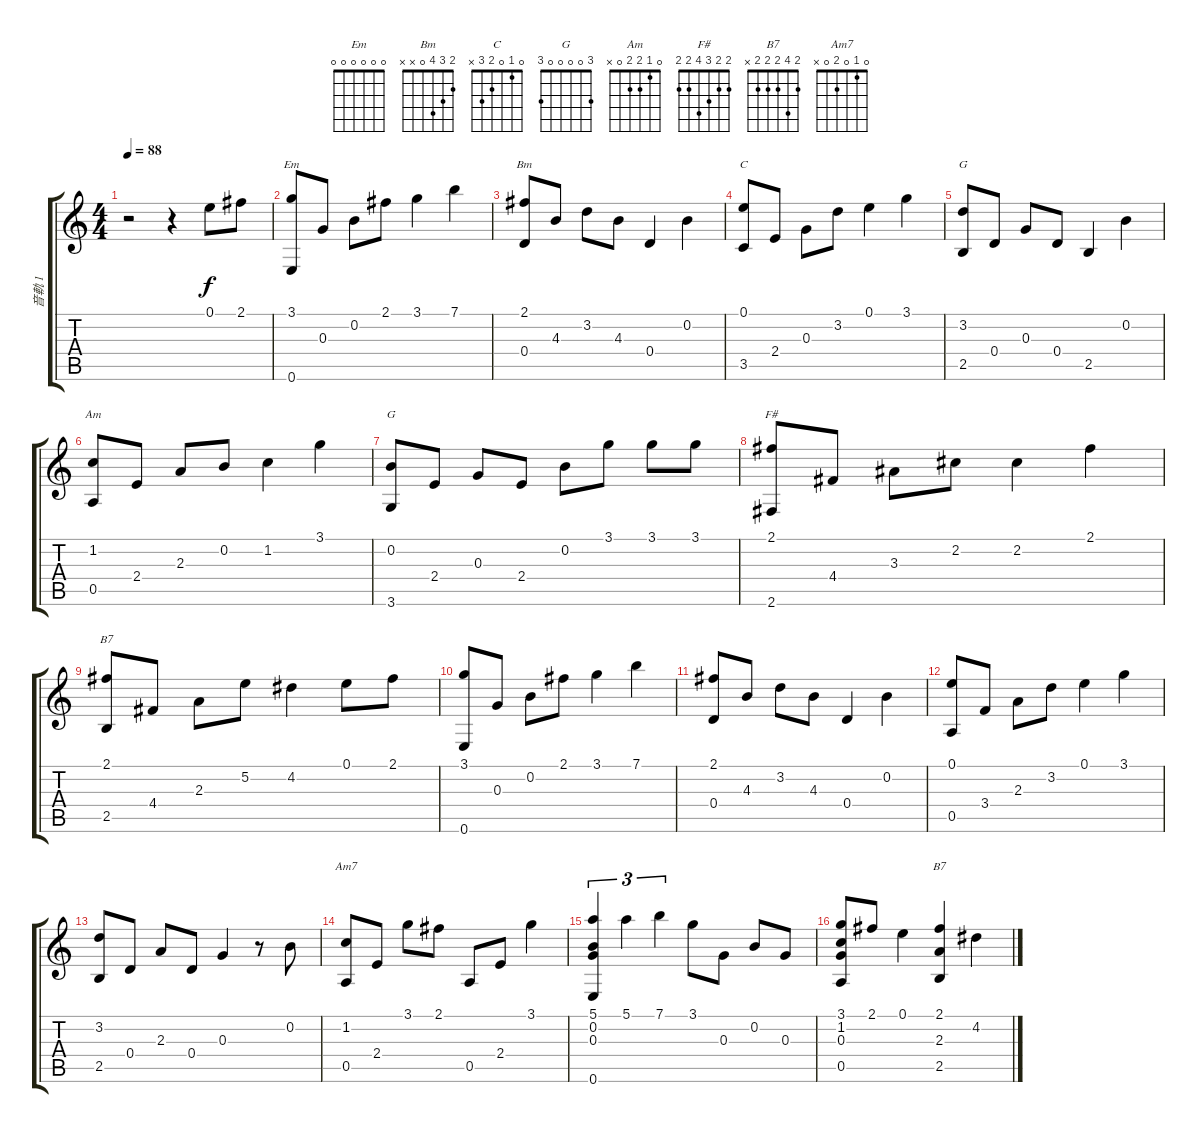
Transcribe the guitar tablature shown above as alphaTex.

\track ("音軌 1" "音軌 1") {instrument acousticguitarnylon}
\staff {score tabs}
\tuning (E4 B3 G3 D3 A2 E2) {hide}
\chord ("Em" 0 0 0 0 0 0)
\chord ("Bm" 2 3 4 0 x x)
\chord ("C" 0 1 0 2 3 x)
\chord ("G" x 0 0 0 2 x)
\chord ("Am" 0 1 2 2 0 x)
\chord ("G" 3 0 0 0 0 3)
\chord ("F#" 2 2 3 4 2 2)
\chord ("B7" 2 4 2 4 2 x)
\chord ("Am7" 0 1 0 2 0 x)
\chord ("B7" 2 4 2 2 2 x)
\ts (4 4)
\tempo 88
\clef g2
\ks c
r.2{dy f instrument acousticguitarnylon} r.4 0.1.8 2.1.8 |
(3.1 0.6).8{ch "Em"} 0.3.8 0.2.8 2.1.8 3.1.4 7.1.4 |
(2.1 0.4).8{ch "Bm"} 4.3.8 3.2.8 4.3.8 0.4.4 0.2.4 |
(0.1 3.5).8{ch "C"} 2.4.8 0.3.8 3.2.8 0.1.4 3.1.4 |
(3.2 2.5).8{ch "G"} 0.4.8 0.3.8 0.4.8 2.5.4 0.2.4 |
(1.2 0.5).8{ch "Am"} 2.4.8 2.3.8 0.2.8 1.2.4 3.1.4 |
(0.2 3.6).8{ch "G"} 2.4.8 0.3.8 2.4.8 0.2.8 3.1.8 3.1.8 3.1.8 |
(2.1 2.6).8{ch "F#"} 4.4.8 3.3.8 2.2.8 2.2.4 2.1.4 |
(2.1 2.5).8{ch "B7"} 4.4.8 2.3.8 5.2.8 4.2.4 0.1.8 2.1.8 |
(3.1 0.6).8 0.3.8 0.2.8 2.1.8 3.1.4 7.1.4 |
(2.1 0.4).8 4.3.8 3.2.8 4.3.8 0.4.4 0.2.4 |
(0.1 0.5).8 3.4.8 2.3.8 3.2.8 0.1.4 3.1.4 |
(3.2 2.5).8 0.4.8 2.3.8 0.4.8 0.3.4 r.8 0.2.8 |
(1.2 0.5).8{ch "Am7"} 2.4.8 3.1.8 2.1.8 0.5.8 2.4.8 3.1.4 |
(5.1 0.2 0.3 0.6).4{tu (3 2)} 5.1.4{tu (3 2)} 7.1.4{tu (3 2)} 3.1.8 0.3.8 0.2.8 0.3.8 |
(3.1 1.2 0.3 0.5).8 2.1.8 0.1.4 (2.1 2.3 2.5).4{ch "B7"} 4.2.4
